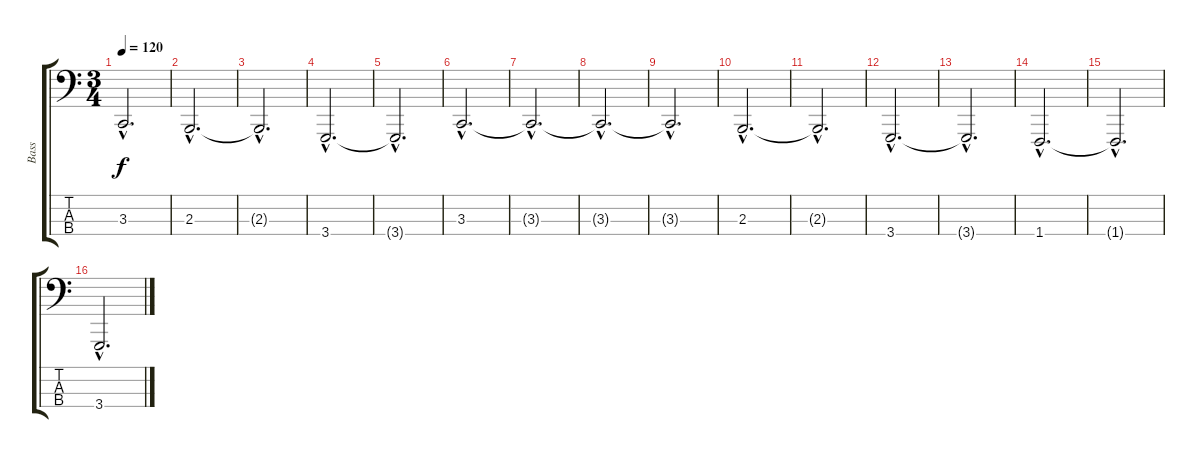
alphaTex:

\track ("Bass" "Bass") {instrument slapbass2}
\staff {score tabs}
\tuning (G2 D2 A0 E0) {hide}
\ts (3 4)
\tempo 120
\clef f4
\ks c
3.3{hac t}.2{d dy f} |
2.3{hac}.2{d} |
2.3{hac t}.2{d} |
3.4{hac}.2{d} |
3.4{hac t}.2{d} |
3.3{hac}.2{d} |
3.3{hac t}.2{d} |
3.3{hac t}.2{d} |
3.3{hac t}.2{d} |
2.3{hac}.2{d} |
2.3{hac t}.2{d} |
3.4{hac}.2{d} |
3.4{hac t}.2{d} |
1.4{hac}.2{d} |
1.4{hac t}.2{d} |
3.4{hac}.2{d}
